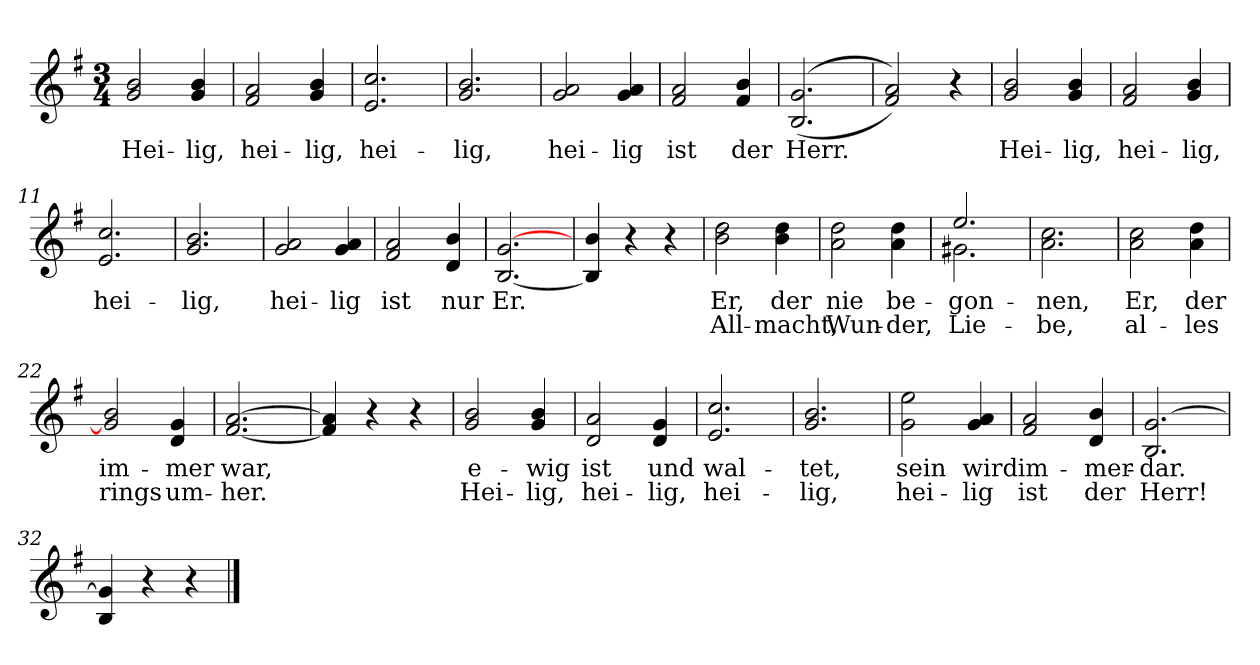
**kern	**text	**text
*part1	*part1	*part1
*staff1	*staff1	*staff1
*clefG2	*	*
*k[f#]	*	*
*G:	*	*
*M3/4	*	*
=1	=1	=1
!	!LO:LY:b	!
2g/ 2b/	Hei-	.
!	!LO:LY:b	!
4g/ 4b/	-lig,	.
=2	=2	=2
!	!LO:LY:b	!
2f#/ 2a/	hei-	.
!	!LO:LY:b	!
4g/ 4b/	-lig,	.
=3	=3	=3
!	!LO:LY:b	!
2.e/ 2.cc/	hei-	.
=4	=4	=4
!	!LO:LY:b	!
2.g/ 2.b/	-lig,	.
=5	=5	=5
!	!LO:LY:b	!
2g/ 2a/	hei-	.
!	!LO:LY:b	!
4g/ 4a/	-lig	.
=6	=6	=6
!	!LO:LY:b	!
2f#/ 2a/	ist	.
!	!LO:LY:b	!
4f#/ 4b/	der	.
=7	=7	=7
!	!LO:LY:b	!
(<(<2.B/ 2.g/	Herr.	.
=8	=8	=8
2f#/ 2a/))	.	.
4r	.	.
!!LO:LB:g=z
=9	=9	=9
!	!LO:LY:b	!
2g/ 2b/	Hei-	.
!	!LO:LY:b	!
4g/ 4b/	-lig,	.
=10	=10	=10
!	!LO:LY:b	!
2f#/ 2a/	hei-	.
!	!LO:LY:b	!
4g/ 4b/	-lig,	.
=11	=11	=11
!	!LO:LY:b	!
2.e/ 2.cc/	hei-	.
=12	=12	=12
!	!LO:LY:b	!
2.g/ 2.b/	-lig,	.
=13	=13	=13
!	!LO:LY:b	!
2g/ 2a/	hei-	.
!	!LO:LY:b	!
4g/ 4a/	-lig	.
=14	=14	=14
!	!LO:LY:b	!
2f#/ 2a/	ist	.
!	!LO:LY:b	!
4d/ 4b/	nur	.
=15	=15	=15
!	!LO:LY:b	!
[2.B/ [2.g/	Er.	.
=16	=16	=16
4B/] 4b/	.	.
4r	.	.
4r	.	.
!!LO:LB:g=z
=17	=17	=17
!	!LO:LY:b	!LO:LY:b
2b\ 2dd\	Er,	All-
!	!LO:LY:b	!LO:LY:b
4b\ 4dd\	der	-macht,
=18	=18	=18
!	!LO:LY:b	!LO:LY:b
2a\ 2dd\	nie	Wun-
!	!LO:LY:b	!LO:LY:b
4a\ 4dd\	be-	-der,
=19	=19	=19
!	!LO:LY:b	!LO:LY:b
*^	*	*
2.ee/	2.g#X\	-gon-	Lie-
=20	=20	=20	=20
!	!	!LO:LY:b	!LO:LY:b
*v	*v	*	*
2.a\ 2.cc\	-nen,	-be,
=21	=21	=21
!	!LO:LY:b	!LO:LY:b
2a\ 2cc\	Er,	al-
!	!LO:LY:b	!LO:LY:b
4a\ 4dd\	der	-les
=22	=22	=22
!	!LO:LY:b	!LO:LY:b
2g/] 2b/	im-	rings
!	!LO:LY:b	!LO:LY:b
4d/ 4g/	-mer	um-
=23	=23	=23
!	!LO:LY:b	!LO:LY:b
[2.f#/ [2.a/	war,	-her.
=24	=24	=24
4f#/] 4a/]	.	.
4r	.	.
4r	.	.
!!LO:LB:g=z
=25	=25	=25
!	!LO:LY:b	!LO:LY:b
2g/ 2b/	e-	Hei-
!	!LO:LY:b	!LO:LY:b
4g/ 4b/	-wig	-lig,
=26	=26	=26
!	!LO:LY:b	!LO:LY:b
2d/ 2a/	ist	hei-
!	!LO:LY:b	!LO:LY:b
4d/ 4g/	und	-lig,
=27	=27	=27
!	!LO:LY:b	!LO:LY:b
2.e/ 2.cc/	wal-	hei-
=28	=28	=28
!	!LO:LY:b	!LO:LY:b
2.g/ 2.b/	-tet,	-lig,
=29	=29	=29
!	!LO:LY:b	!LO:LY:b
2g\ 2ee\	sein	hei-
!	!LO:LY:b	!LO:LY:b
4g/ 4a/	wird	-lig
=30	=30	=30
!	!LO:LY:b	!LO:LY:b
2f#/ 2a/	im-	ist
!	!LO:LY:b	!LO:LY:b
4d/ 4b/	-mer-	der
=31	=31	=31
!	!LO:LY:b	!LO:LY:b
2.B/ [2.g/	-dar.	Herr!
=32	=32	=32
4B/ 4g/]	.	.
4r	.	.
4r	.	.
==	==	==
*-	*-	*-
